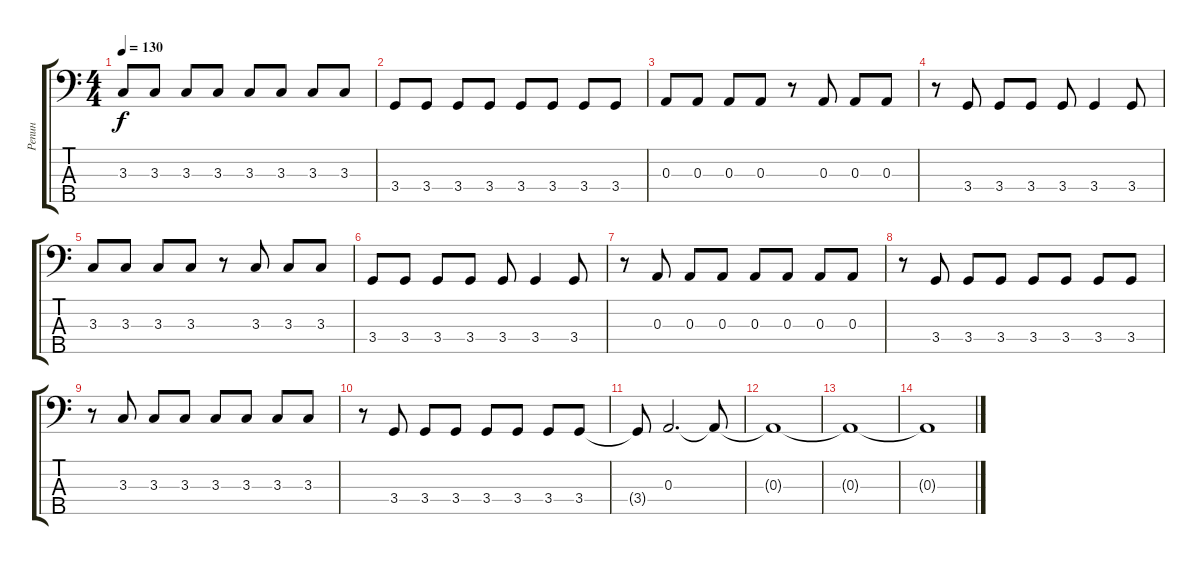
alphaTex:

\track ("Репин" "Репин") {instrument electricbassfinger}
\staff {score tabs}
\tuning (G2 D2 A1 E1 B0) {hide}
\ts (4 4)
\tempo 130
\clef f4
\ks c
3.3.8{dy f} 3.3.8 3.3.8 3.3.8 3.3.8 3.3.8 3.3.8 3.3.8 |
3.4.8 3.4.8 3.4.8 3.4.8 3.4.8 3.4.8 3.4.8 3.4.8 |
0.3.8 0.3.8 0.3.8 0.3.8 r.8 0.3.8 0.3.8 0.3.8 |
r.8 3.4.8 3.4.8 3.4.8 3.4.8 3.4.4 3.4.8 |
3.3.8 3.3.8 3.3.8 3.3.8 r.8 3.3.8 3.3.8 3.3.8 |
3.4.8 3.4.8 3.4.8 3.4.8 3.4.8 3.4.4 3.4.8 |
r.8 0.3.8 0.3.8 0.3.8 0.3.8 0.3.8 0.3.8 0.3.8 |
r.8 3.4.8 3.4.8 3.4.8 3.4.8 3.4.8 3.4.8 3.4.8 |
r.8 3.3.8 3.3.8 3.3.8 3.3.8 3.3.8 3.3.8 3.3.8 |
r.8 3.4.8 3.4.8 3.4.8 3.4.8 3.4.8 3.4.8 3.4.8 |
3.4{t}.8 0.3.2{d} 0.3{t}.8 |
0.3{t}.1 |
0.3{t}.1 |
0.3{t}.1
